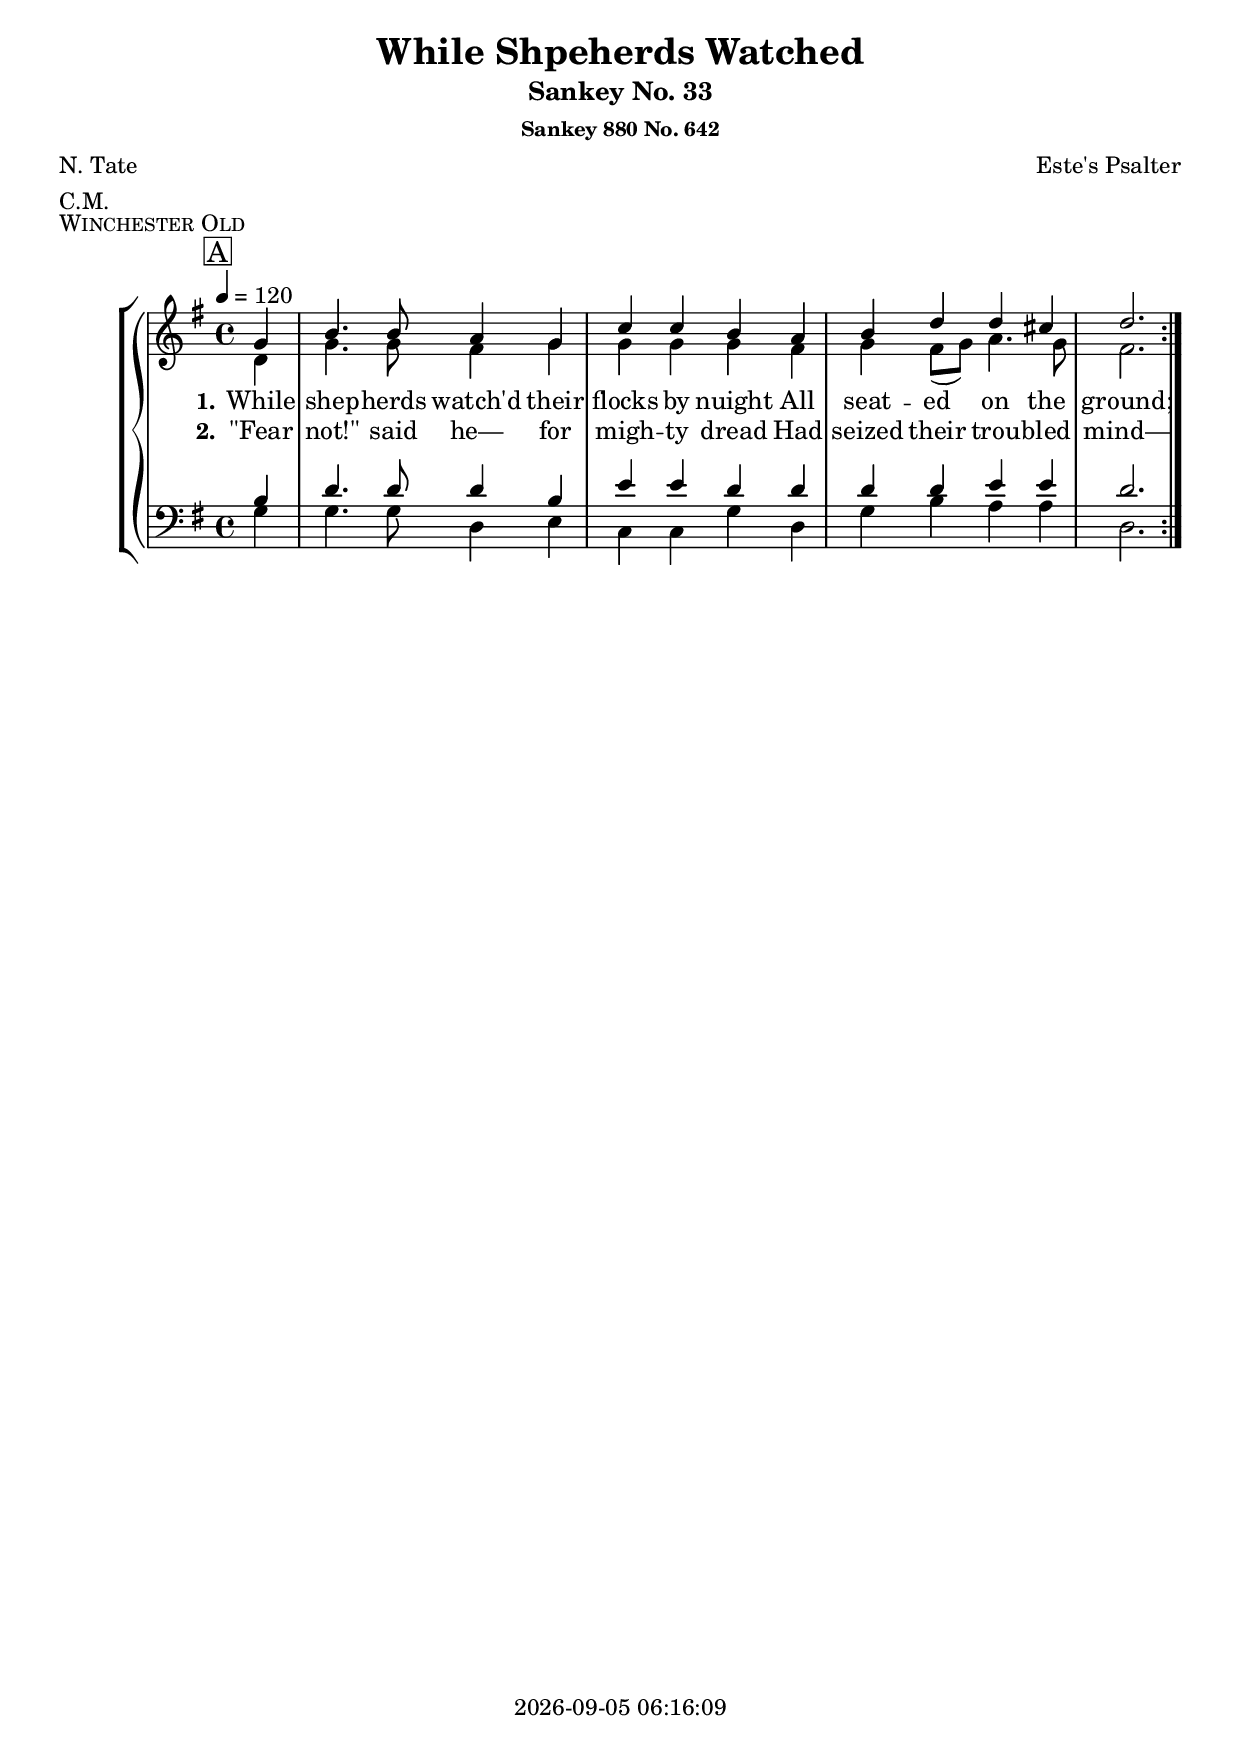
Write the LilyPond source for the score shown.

\version "2.20.2"

\include "articulate.ly"

today = #(strftime "%Y-%m-%d %H:%M:%S" (localtime (current-time)))

\header {
% centered at top
%  dedication  = "dedication"
  title       = "While Shpeherds Watched"
  subtitle    = "Sankey No. 33"
  subsubtitle = "Sankey 880 No. 642"
%  instrument  = "instrument"
  
% arrangement of following lines:
%
%  poet    composer
%  meter   arranger
%  piece       opus

  composer    = "Este's Psalter"
%  arranger    = "arranger"
%  opus        = "opus"

  poet        = "N. Tate"
  meter       = "C.M."
  piece       = \markup \smallCaps "Winchester Old"

% centered at bottom
% tagline     = "tagline" % default lilypond version
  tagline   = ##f
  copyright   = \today
}

% #(set-global-staff-size 16)

verses = 6

global = {
  \key g \major
  \time 4/4
  \tempo 4=120
  \partial 4
}

RehearsalTrack = {
% \set Score.currentBarNumber = #5
% \mark \markup { \circle "1a" }
  \repeat volta \verses {
    \mark \markup { \box "A" } s4 s1*3 s2.
  }
}

TempoTrack = {
  \repeat volta \verses {
  }
}

soprano = \relative {
  \global
  \repeat volta \verses {
    g'4
    b4. b8 a4 g
    c4 c b a
    b4 d d cis
    d2.
  }
}

dynamicsWomen = {
  \override DynamicTextSpanner.style = #'none
  \repeat volta \verses {
  }
}

alto = \relative {
  \global
  \repeat volta \verses {
    d'4
    g4. g8 fis4 g
    g4 g g fis
    g4 fis8(g) a4. g8
    fis2.
  }
}

tenor = \relative {
  \global
  \repeat volta \verses {
    b4
    d4. d8 d4 b
    e4 e d d
    d4 d e e
    d2.
  }
}

dynamicsMen = {
  \override DynamicTextSpanner.style = #'none
  \repeat volta \verses {
  }
}

bass= \relative {
  \global
  \repeat volta \verses {
    g4
    g4. g8 d4 e
    c4 c g' d
    g4 b a a
    d,2.
  }
}

chorus = \lyricmode {
}

wordsOne = \lyricmode {
  \set stanza = "1."
  While shep -- herds watch'd their flocks by nuight
  All seat -- ed on the ground;
}
  
wordsTwo = \lyricmode {
  \set stanza = "2."
  "\"Fear" "not!\"" said he— for migh -- ty dread
  Had seized their trou -- bled mind—
}
  
wordsThree = \lyricmode {
  \set stanza = "3."
}
  
wordsFour = \lyricmode {
  \set stanza = "4."
}
  
wordsFive = \lyricmode {
  \set stanza = "5."
}
  
wordsSix = \lyricmode {
  \set stanza = "6."
}
  
wordsMidi = \lyricmode {
}
  
pianoRH = \relative {
  \global
  \repeat volta \verses {
    c4
  }
  \bar "|."
}

pianoRHone = \relative {
  \global
  \voiceOne
  \repeat volta \verses {
    c4
  }
  \bar "|."
}

pianoRHtwo = \relative {
  \global
  \voiceTwo
  \repeat volta \verses {
    c4
  }
  \bar "|."
}

dynamicsPiano = {
  \override DynamicTextSpanner.style = #'none
  \repeat volta \verses {
  }
}

pianoLH = \relative {
  \global
  \oneVoice
  \repeat volta \verses {
    c4
  }
  \bar "|."
}

pianoLHone = \relative {
  \global
  \voiceOne
  \repeat volta \verses {
    c4
  }
  \bar "|."
}

pianoLHtwo = \relative {
  \global
  \voiceTwo
  \repeat volta \verses {
    c4
  }
  \bar "|."
}

\book {
  \bookOutputSuffix "repeat"
  \score {
%    \unfoldRepeats
%    \articulate
    \context GrandStaff <<
%      <<
%        \new ChordNames { \ChordTrack }
%        \new FretBoards { \ChordTrack }
%      >>
      <<
        \new ChoirStaff <<
%          \new Voice = tempo \TempoTrack
%                                  % Single soprano staff
%          \new Dynamics \dynamicsSop
%          \new Staff \with { instrumentName = #"Soprano" shortInstrumentName = #"S" } <<
%            \new Voice \RehearsalTrack
%            \new Voice = "soprano" \soprano
%            \new Lyrics \lyricsto "soprano" \wordsSop
%          >>
%                                  % Single alto staff
%          \new Dynamics \dynamicsAlto
%          \new Staff \with { instrumentName = #"Alto" shortInstrumentName = #"A" } <<
%            \new Voice = "alto" \alto
%            \new Lyrics \lyricsto "alto" \wordsAlto
%          >>
%                                  % Single tenor staff
%          \new Dynamics \dynamicsTenor
%          \new Staff \with { instrumentName = #"Tenor" shortInstrumentName = #"T" } <<
%            \clef "treble_8"
%            \new Voice = "tenor" \tenor
%            \new Lyrics \lyricsto "tenor" \wordsTenor
%          >>
%                                  % Single bass staff
%          \new Dynamics \dynamicsBass
%          \new Staff \with { instrumentName = #"Bass" shortInstrumentName = #"B" } <<
%            \clef "bass"
%            \new Voice = "bass" \bass
%            \new Lyrics \lyricsto "bass" \wordsBass
%          >>
                                  % Joint soprano/alto staff
          \new Dynamics \dynamicsWomen
          \new Staff <<
            \new Voice \RehearsalTrack
%            \new Voice \TempoTrack
            \new Voice = "soprano" { \voiceOne \soprano }
            \new Voice = "alto"    { \voiceTwo \alto    }
            \new Lyrics \lyricsto "soprano" { \wordsOne \chorus }
            \new Lyrics \lyricsto "soprano"   \wordsTwo
            \new Lyrics \lyricsto "soprano"   \wordsThree
            \new Lyrics \lyricsto "soprano"   \wordsFour
            \new Lyrics \lyricsto "soprano"   \wordsFive
            \new Lyrics \lyricsto "soprano"   \wordsSix
%            \new Lyrics \lyricsto "soprano" { \wordsOne   \chorus
%                                              \wordsTwo   \chorus
%                                              \wordsThree \chorus
%                                              \wordsFour  \chorus
%                                              \wordsFive  \chorus
%                                              \wordsSix   \chorus
%                                            }
%            \new Lyrics \lyricsto "soprano" \wordsMidi
          >>
                                  % Joint tenor/bass staff
          \new Dynamics \dynamicsMen
          \new Staff <<
            \clef "bass"
            \new Voice = "tenor" { \voiceOne \tenor }
            \new Voice = "bass"  { \voiceTwo \bass  }
          >>
        >>
%        \new PianoStaff <<
%          \new Staff <<
%            \new Voice \pianoRH
%            \new Voice \pianoRHone
%            \new Voice \pianoRHtwo
%          >>
%          \new Dynamics \dynamicsPiano
%          \new Staff <<
%            \clef "bass"
%            \new Voice \pianoLH
%            \new Voice \pianoLHone
%            \new Voice \pianoLHtwo
%          >>
%        >>
      >>
    >>
    \layout {
      indent = 1.5\cm
      \context {
        \Staff \RemoveAllEmptyStaves
      }
    }
    \midi {}
  }
}
